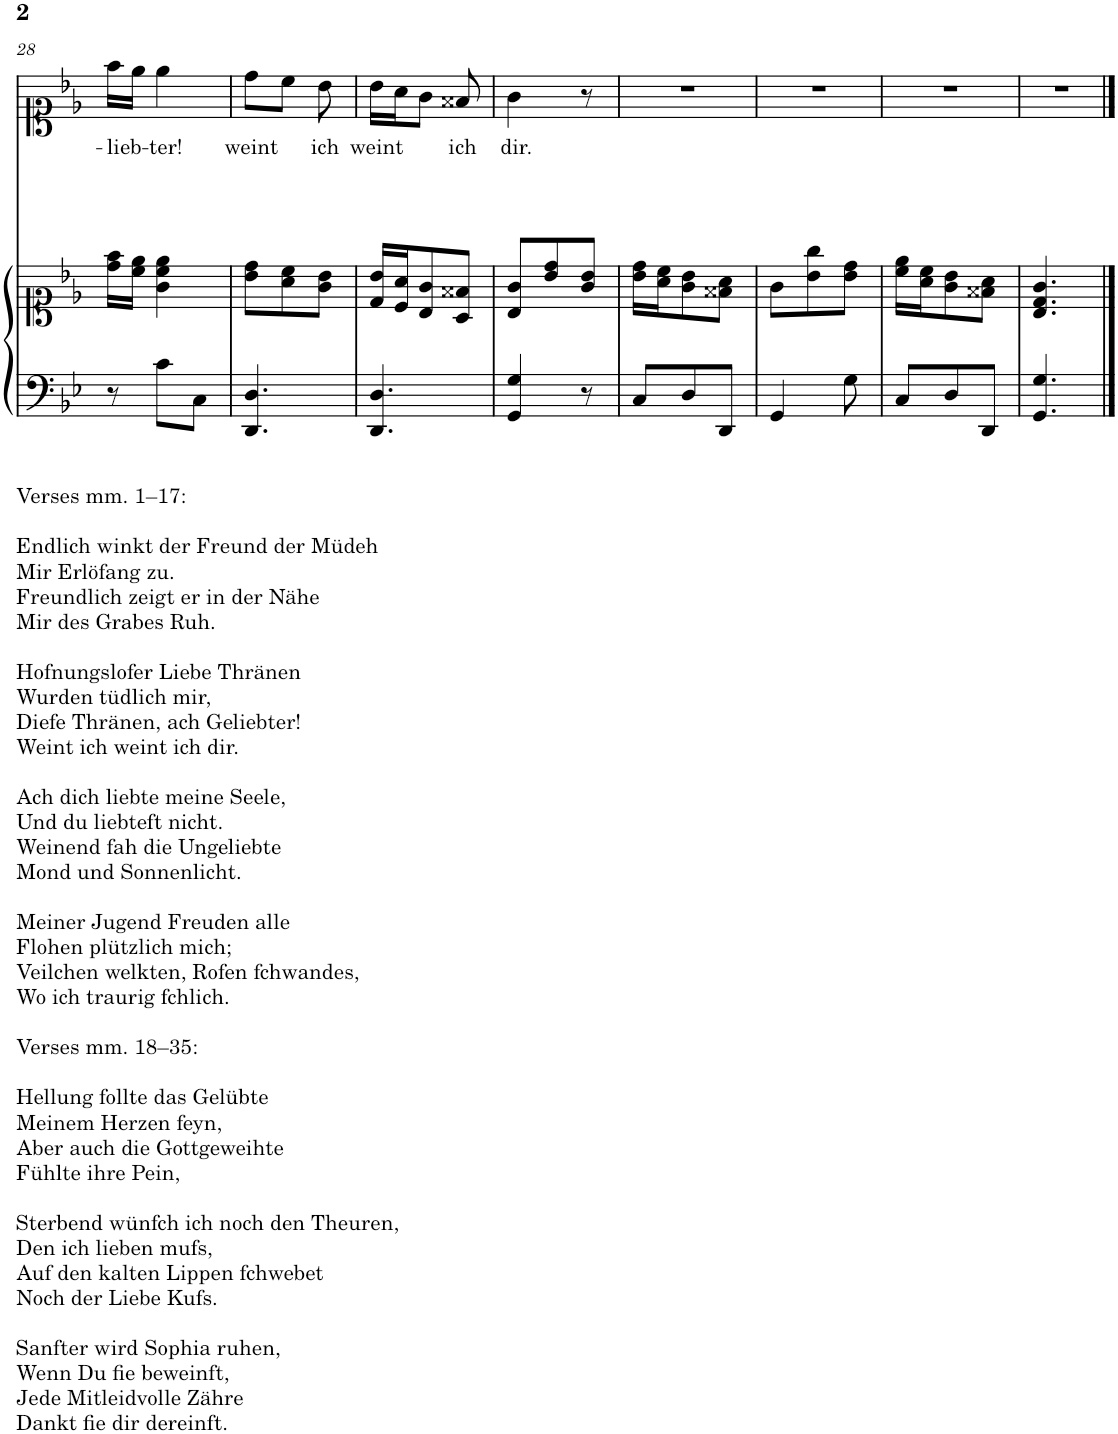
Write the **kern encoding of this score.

**kern	**kern	**kern	**text
*part2	*part2	*part1	*part1
*staff3	*staff2	*staff1	*staff1
*I"Piano	*	*I"Voice	*
*I'Pno.	*	*I'Vo.	*
!!LO:PB:g=z
*clefF4	*clefC1	*clefC1	*
*k[b-e-]	*k[b-e-]	*k[b-e-]	*
*M3/8	*M3/8	*M3/8	*
=28	=28	=28	=28
!LO:TX:b:t=Verses mm. 1–17&colon;	!	!	!
!LO:TX:b:t=Endlich winkt der Freund der Müdeh	!	!	!
!LO:TX:b:t=Mir Erlöfang zu.	!	!	!
!LO:TX:b:t=Freundlich zeigt er in der Nähe	!	!	!
!LO:TX:b:t=Mir des Grabes Ruh.	!	!	!
!LO:TX:b:t=Hofnungslofer Liebe Thränen	!	!	!
!LO:TX:b:t=Wurden tüdlich mir,	!	!	!
!LO:TX:b:t=Diefe Thränen, ach Geliebter!	!	!	!
!LO:TX:b:t=Weint ich weint ich dir.	!	!	!
!LO:TX:b:t=Ach dich liebte meine Seele,	!	!	!
!LO:TX:b:t=Und du liebteft nicht.	!	!	!
!LO:TX:b:t=Weinend fah die Ungeliebte	!	!	!
!LO:TX:b:t=Mond und Sonnenlicht.	!	!	!
!LO:TX:b:t=Meiner Jugend Freuden alle	!	!	!
!LO:TX:b:t=Flohen plützlich mich;	!	!	!
!LO:TX:b:t=Veilchen welkten, Rofen fchwandes,	!	!	!
!LO:TX:b:t=Wo ich traurig fchlich.	!	!	!
!LO:TX:b:t=Verses mm. 18–35&colon;	!	!	!
!LO:TX:b:t=Hellung follte das Gelübte	!	!	!
!LO:TX:b:t=Meinem Herzen feyn,	!	!	!
!LO:TX:b:t=Aber auch die Gottgeweihte	!	!	!
!LO:TX:b:t=Fühlte ihre Pein,	!	!	!
!LO:TX:b:t=Sterbend wünfch ich noch den Theuren,	!	!	!
!LO:TX:b:t=Den ich lieben mufs,	!	!	!
!LO:TX:b:t=Auf den kalten Lippen fchwebet	!	!	!
!LO:TX:b:t=Noch der Liebe Kufs.	!	!	!
!LO:TX:b:t=Sanfter wird Sophia ruhen,	!	!	!
!LO:TX:b:t=Wenn Du fie beweinft,	!	!	!
!LO:TX:b:t=Jede Mitleidvolle Zähre	!	!	!
!LO:TX:b:t=Dankt fie dir dereinft.	!	!	!
!	!	!	!LO:LY:b
8r	16dd\ 16ff\LL	16ff\LL	-lieb-
.	16cc\ 16ee-\JJ	16ee-\JJ	.
!	!	!	!LO:LY:b
8c\L	4g\ 4cc\ 4ee-\	4ee-\	-ter!
8C\J	.	.	.
=29	=29	=29	=29
!	!	!	!LO:LY:b
4.DD/ 4.D/	8b-\ 8dd\L	8dd\L	weint
.	8a\ 8cc\	8cc\J	.
!	!	!	!LO:LY:b
.	8g\ 8b-\J	8b-\	ich
=30	=30	=30	=30
!	!	!	!LO:LY:b
4.DD/ 4.D/	16d/ 16b-/LL	16b-\LL	weint
.	16c/ 16a/J	16a\J	.
.	8B-/ 8g/	8g\J	.
!	!	!	!LO:LY:b
.	8A/ 8f##X/J	8f##X/	ich
=31	=31	=31	=31
!	!	!	!LO:LY:b
4GG/ 4G/	8B-/ 8g/L	4g\	dir.
.	8b-/ 8dd/	.	.
8r	8g/ 8b-/J	8r	.
=32	=32	=32	=32
8C/L	16b-\ 16dd\LL	4.r	.
.	16a\ 16cc\J	.	.
8D/	8g\ 8b-\	.	.
8DD/J	8f##X\ 8a\J	.	.
=33	=33	=33	=33
4GG/	8g\L	4.r	.
.	8b-\ 8gg\	.	.
8G\	8b-\ 8dd\J	.	.
=34	=34	=34	=34
8C/L	16cc\ 16ee-\LL	4.r	.
.	16a\ 16cc\J	.	.
8D/	8g\ 8b-\	.	.
8DD/J	8f##X\ 8a\J	.	.
=35	=35	=35	=35
4.GG/ 4.G/	4.B-/ 4.d/ 4.g/	4.r	.
==	==	==	==
*-	*-	*-	*-
